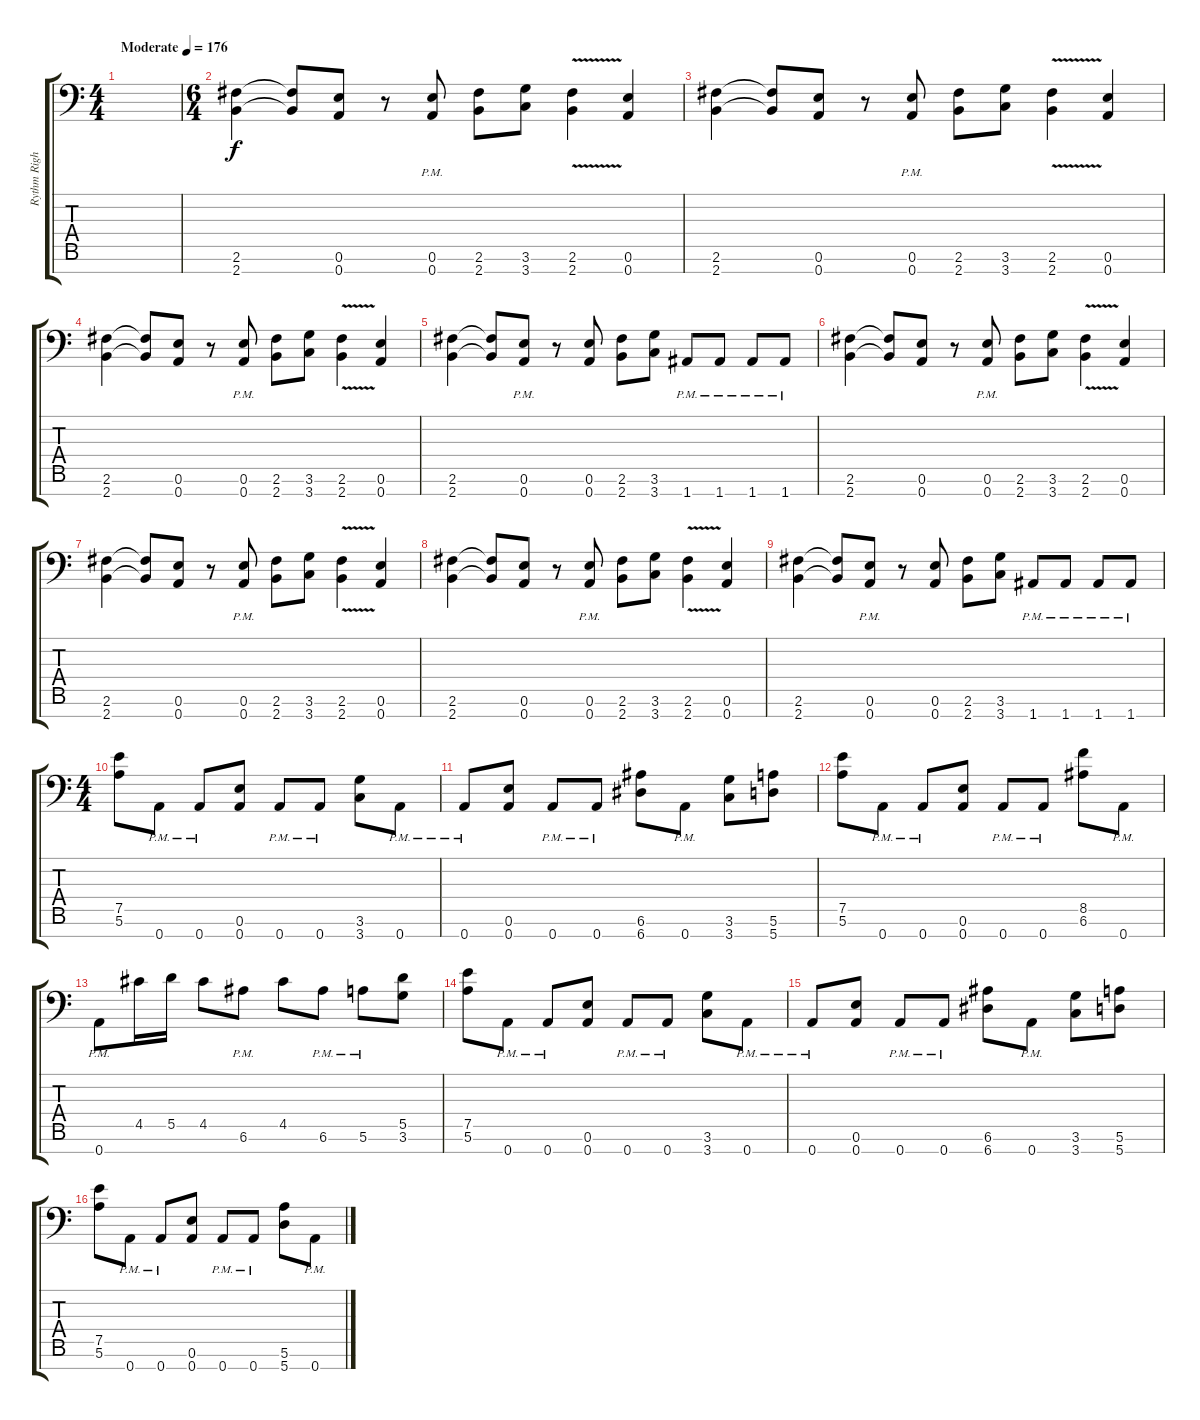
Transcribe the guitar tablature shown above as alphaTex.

\track ("Rythm Right" "Rythm Righ") {instrument distortionguitar}
\staff {score tabs}
\tuning (E4 B3 G3 D3 A2 E2 A1) {hide}
\ts (4 4)
\tempo (176 "Moderate")
\clef f4
\ks c
|
\ts (6 4)
(2.6 2.7).4 (2.6{t} 2.7{t}).8 (0.6 0.7).8 r.8 (0.6 0.7{pm}).8 (2.6 2.7).8 (3.6 3.7).8 (2.6{v} 2.7).4 (0.6 0.7).4 |
(2.6 2.7).4 (2.6{t} 2.7{t}).8 (0.6 0.7).8 r.8 (0.6 0.7{pm}).8 (2.6 2.7).8 (3.6 3.7).8 (2.6{v} 2.7).4 (0.6 0.7).4 |
(2.6 2.7).4 (2.6{t} 2.7{t}).8 (0.6 0.7).8 r.8 (0.6 0.7{pm}).8 (2.6 2.7).8 (3.6 3.7).8 (2.6 2.7{v}).4 (0.6 0.7).4 |
(2.6 2.7).4 (2.6{t} 2.7{t}).8 (0.6 0.7{pm}).8 r.8 (0.6 0.7).8 (2.6 2.7).8 (3.6 3.7).8 1.7{pm}.8 1.7{pm}.8 1.7{pm}.8 1.7{pm}.8 |
(2.6 2.7).4 (2.6{t} 2.7{t}).8 (0.6 0.7).8 r.8 (0.6 0.7{pm}).8 (2.6 2.7).8 (3.6 3.7).8 (2.6 2.7{v}).4 (0.6 0.7).4 |
(2.6 2.7).4 (2.6{t} 2.7{t}).8 (0.6 0.7).8 r.8 (0.6 0.7{pm}).8 (2.6 2.7).8 (3.6 3.7).8 (2.6 2.7{v}).4 (0.6 0.7).4 |
(2.6 2.7).4 (2.6{t} 2.7{t}).8 (0.6 0.7).8 r.8 (0.6 0.7{pm}).8 (2.6 2.7).8 (3.6 3.7).8 (2.6{v} 2.7).4 (0.6 0.7).4 |
(2.6 2.7).4 (2.6{t} 2.7{t}).8 (0.6 0.7{pm}).8 r.8 (0.6 0.7).8 (2.6 2.7).8 (3.6 3.7).8 1.7{pm}.8 1.7{pm}.8 1.7{pm}.8 1.7{pm}.8 |
\ts (4 4)
(7.5 5.6).8 0.7{pm}.8 0.7{pm}.8 (0.6 0.7).8 0.7{pm}.8 0.7{pm}.8 (3.6 3.7).8 0.7{pm}.8 |
0.7{pm}.8 (0.6 0.7).8 0.7{pm}.8 0.7{pm}.8 (6.6 6.7).8 0.7{pm}.8 (3.6 3.7).8 (5.6 5.7).8 |
(7.5 5.6).8 0.7{pm}.8 0.7{pm}.8 (0.6 0.7).8 0.7{pm}.8 0.7{pm}.8 (8.5 6.6).8 0.7{pm}.8 |
0.7{pm}.8 4.5.16 5.5.16 4.5.8 6.6{pm}.8 4.5.8 6.6{pm}.8 5.6{pm}.8 (5.5 3.6).8 |
(7.5 5.6).8 0.7{pm}.8 0.7{pm}.8 (0.6 0.7).8 0.7{pm}.8 0.7{pm}.8 (3.6 3.7).8 0.7{pm}.8 |
0.7{pm}.8 (0.6 0.7).8 0.7{pm}.8 0.7{pm}.8 (6.6 6.7).8 0.7{pm}.8 (3.6 3.7).8 (5.6 5.7).8 |
(7.5 5.6).8 0.7{pm}.8 0.7{pm}.8 (0.6 0.7).8 0.7{pm}.8 0.7{pm}.8 (5.6 5.7).8 0.7{pm}.8
